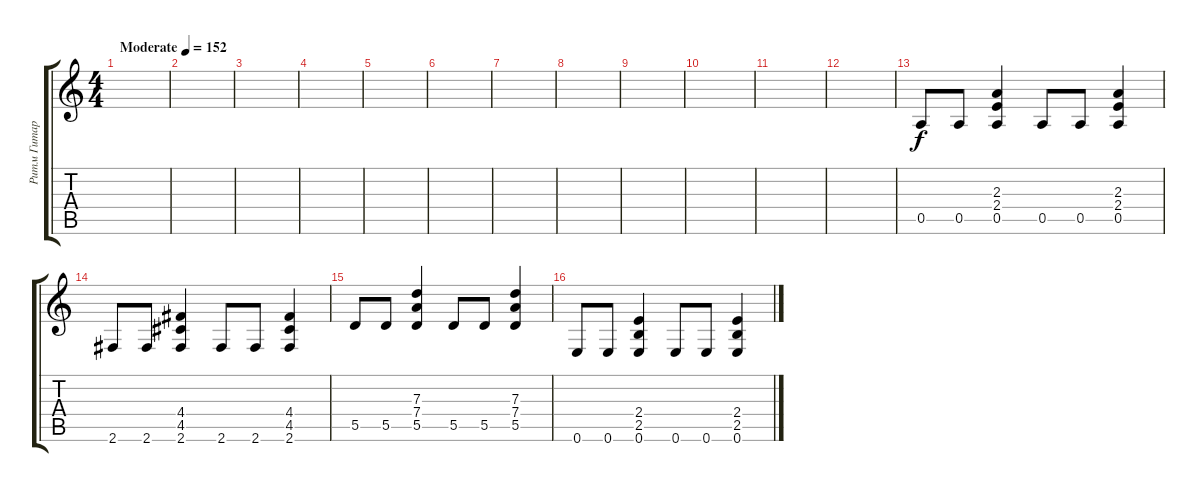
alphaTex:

\track ("Ритм Гитара" "Ритм Гитар") {instrument distortionguitar}
\staff {score tabs}
\tuning (E4 B3 G3 D3 A2 E2) {hide}
\ts (4 4)
\tempo (152 "Moderate")
\clef g2
\ks c
|
|
|
|
|
|
|
|
|
|
|
|
0.5.8 0.5.8 (2.3 2.4 0.5).4 0.5.8 0.5.8 (2.3 2.4 0.5).4 |
2.6.8 2.6.8 (4.4 4.5 2.6).4 2.6.8 2.6.8 (4.4 4.5 2.6).4 |
5.5.8 5.5.8 (7.3 7.4 5.5).4 5.5.8 5.5.8 (7.3 7.4 5.5).4 |
0.6.8 0.6.8 (2.4 2.5 0.6).4 0.6.8 0.6.8 (2.4 2.5 0.6).4
